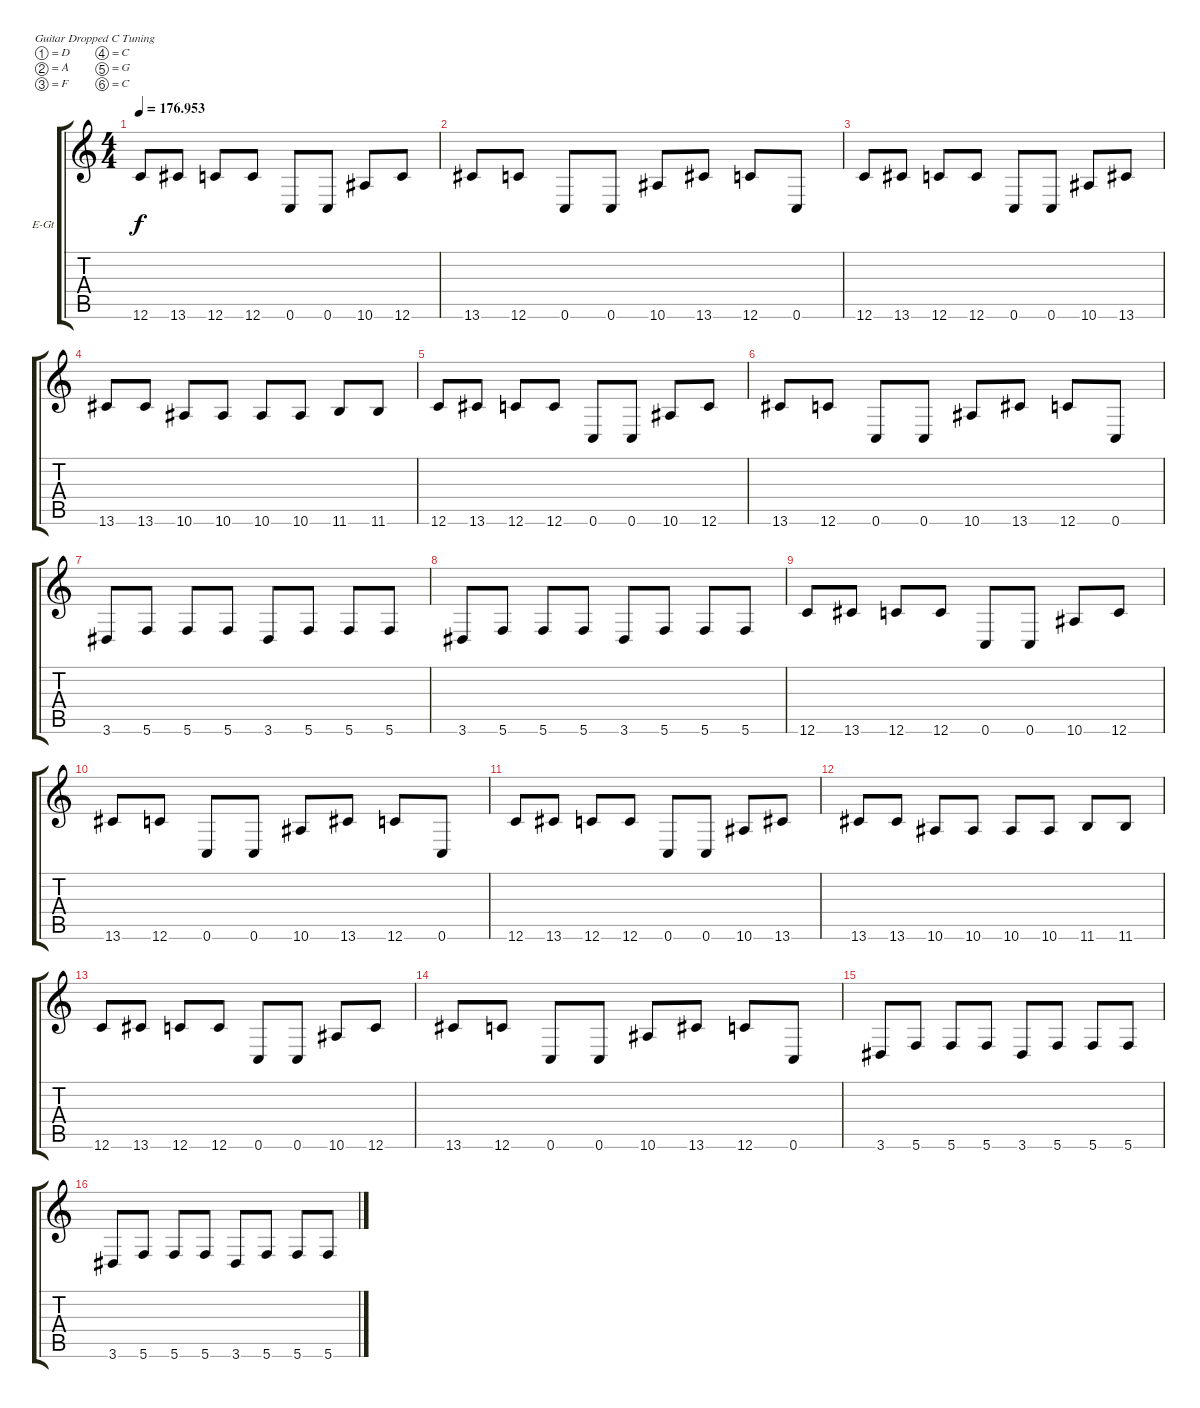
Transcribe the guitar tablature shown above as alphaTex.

\defaultSystemsLayout 4
\bracketExtendMode groupsimilarinstruments
\firstSystemTrackNameOrientation horizontal
\otherSystemsTrackNameOrientation horizontal
\track ("Richard" "E-Gt") {instrument distortionguitar}
\staff {score tabs}
\tuning (D4 A3 F3 C3 G2 C2)
\ts (4 4)
\tempo
176.953
\accidentals auto
\clef g2
\ottava regular
\simile none
\ks c
12.6.8{dy f} 13.6.8 12.6.8 12.6.8 0.6.8 0.6.8 10.6.8 12.6.8 |
13.6.8 12.6.8 0.6.8 0.6.8 10.6.8 13.6.8 12.6.8 0.6.8 |
12.6.8 13.6.8 12.6.8 12.6.8 0.6.8 0.6.8 10.6.8 13.6.8 |
13.6.8 13.6.8 10.6.8 10.6.8 10.6.8 10.6.8 11.6.8 11.6.8 |
12.6.8 13.6.8 12.6.8 12.6.8 0.6.8 0.6.8 10.6.8 12.6.8 |
13.6.8 12.6.8 0.6.8 0.6.8 10.6.8 13.6.8 12.6.8 0.6.8 |
3.6.8 5.6.8 5.6.8 5.6.8 3.6.8 5.6.8 5.6.8 5.6.8 |
3.6.8 5.6.8 5.6.8 5.6.8 3.6.8 5.6.8 5.6.8 5.6.8 |
12.6.8 13.6.8 12.6.8 12.6.8 0.6.8 0.6.8 10.6.8 12.6.8 |
13.6.8 12.6.8 0.6.8 0.6.8 10.6.8 13.6.8 12.6.8 0.6.8 |
12.6.8 13.6.8 12.6.8 12.6.8 0.6.8 0.6.8 10.6.8 13.6.8 |
13.6.8 13.6.8 10.6.8 10.6.8 10.6.8 10.6.8 11.6.8 11.6.8 |
12.6.8 13.6.8 12.6.8 12.6.8 0.6.8 0.6.8 10.6.8 12.6.8 |
13.6.8 12.6.8 0.6.8 0.6.8 10.6.8 13.6.8 12.6.8 0.6.8 |
3.6.8 5.6.8 5.6.8 5.6.8 3.6.8 5.6.8 5.6.8 5.6.8 |
3.6.8 5.6.8 5.6.8 5.6.8 3.6.8 5.6.8 5.6.8 5.6.8
